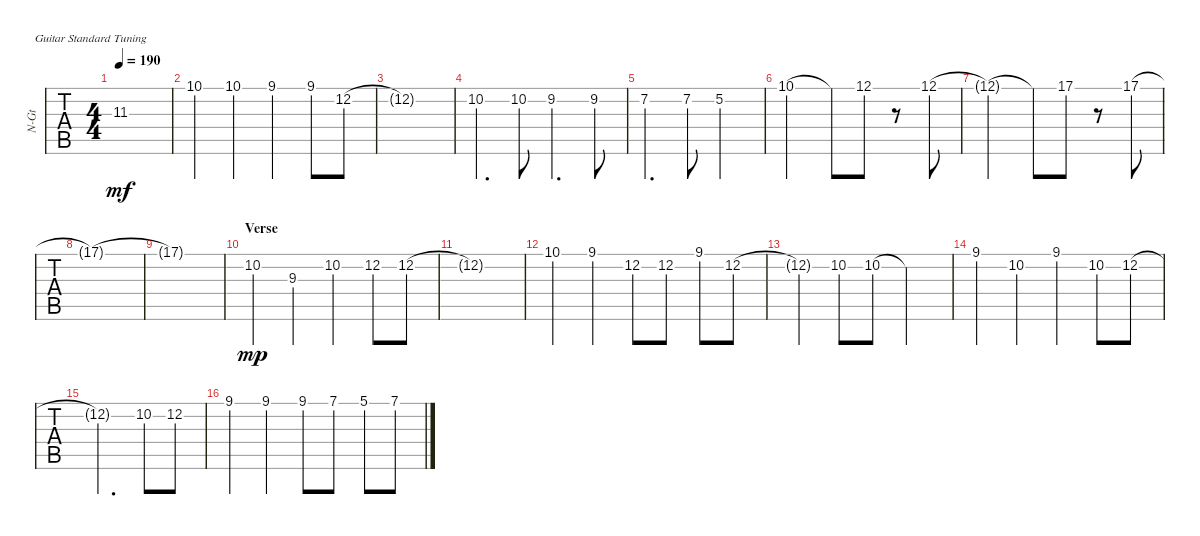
\defaultSystemsLayout 4
\bracketExtendMode groupsimilarinstruments
\otherSystemsTrackNameOrientation horizontal
\track ("Vocals" "N-Gt") {mute instrument acousticguitarnylon}
\staff {tabs}
\tuning (E4 B3 G3 D3 A2 E2)
\ts (4 4)
\tempo 190
\clef g2
\ks c
11.3{t acc #}.1{dy mf} |
10.1.4 10.1.4 9.1{acc #}.4 9.1{acc #}.8 12.2.8 |
12.2{t}.1 |
10.2.4{d} 10.2.8 9.2{acc #}.4{d} 9.2{acc #}.8 |
7.2{acc #}.4{d} 7.2{acc #}.8 5.2.2 |
10.1.2 10.1{t}.8 12.1.8 r.8 12.1.8 |
12.1{t}.2 12.1{t}.8 17.1.8 r.8 17.1.8 |
17.1{t}.1 |
17.1{t}.1 |
\section ("" "Verse")
10.2.4{dy mp} 9.3.4 10.2.4 12.2.8 12.2.8 |
12.2{t}.1 |
10.1.4 9.1{acc #}.4 12.2.8 12.2.8 9.1{acc #}.8 12.2.8 |
12.2{t}.4 10.2.8 10.2.8 10.2{t}.2 |
9.1{acc #}.4 10.2.4 9.1{acc #}.4 10.2.8 12.2.8 |
12.2{t}.2{d} 10.2.8 12.2.8 |
9.1{acc #}.4 9.1{acc #}.4 9.1{acc #}.8 7.1.8 5.1.8 7.1.8
